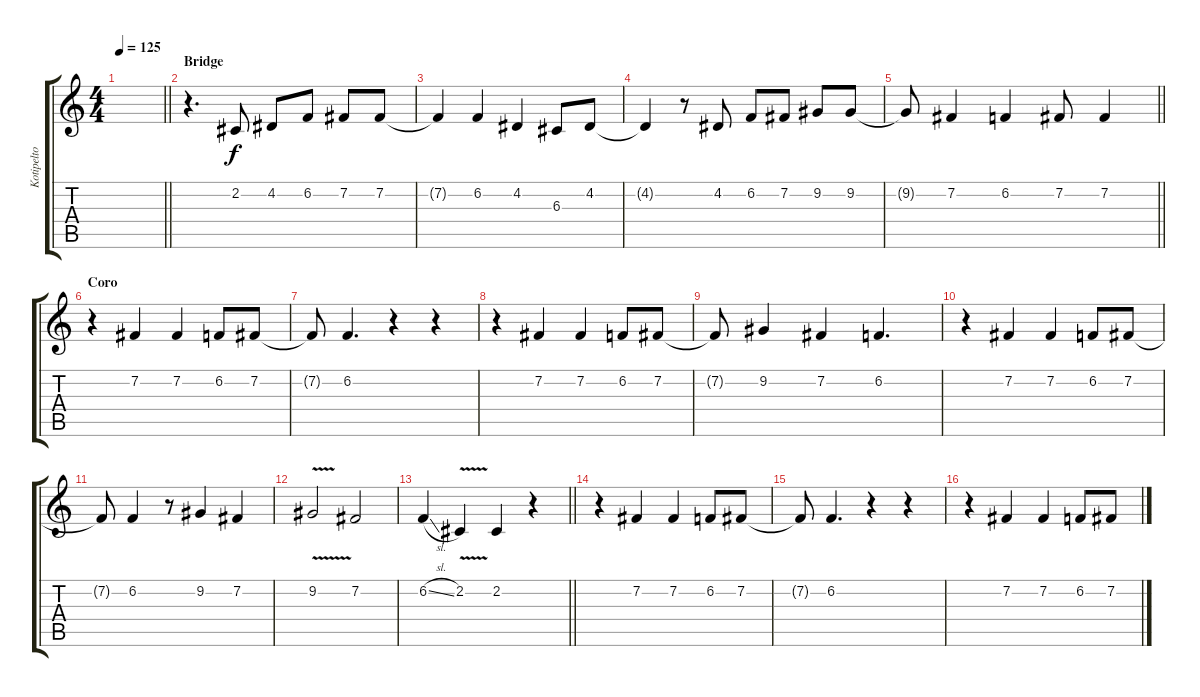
\track ("Kotipelto the singer" "Kotipelto ") {instrument lead1square}
\staff {score tabs}
\tuning (E4 B3 G3 D3 A2 E2) {hide}
\ts (4 4)
\tempo 125
\clef g2
\barLineRight lightlight
\ks c
|
\section ("" "Bridge")
r.4{d} 2.2.8 4.2.8 6.2.8 7.2.8 7.2.8 |
7.2{t}.4 6.2.4 4.2.4 6.3.8 4.2.8 |
4.2{t}.4 r.8 4.2.8 6.2.8 7.2.8 9.2.8 9.2.8 |
\barLineRight lightlight
9.2{t}.8 7.2.4 6.2.4 7.2.8 7.2.4 |
\section ("" "Coro")
r.4 7.2.4 7.2.4 6.2.8 7.2.8 |
7.2{t}.8 6.2.4{d} r.4 r.4 |
r.4 7.2.4 7.2.4 6.2.8 7.2.8 |
7.2{t}.8 9.2.4 7.2.4 6.2.4{d} |
r.4 7.2.4 7.2.4 6.2.8 7.2.8 |
7.2{t}.8 6.2.4 r.8 9.2.4 7.2.4 |
9.2{v}.2 7.2.2 |
\barLineRight lightlight
6.2{sl}.4 2.2{v}.4 2.2.4 r.4 |
r.4 7.2.4 7.2.4 6.2.8 7.2.8 |
7.2{t}.8 6.2.4{d} r.4 r.4 |
r.4 7.2.4 7.2.4 6.2.8 7.2.8
